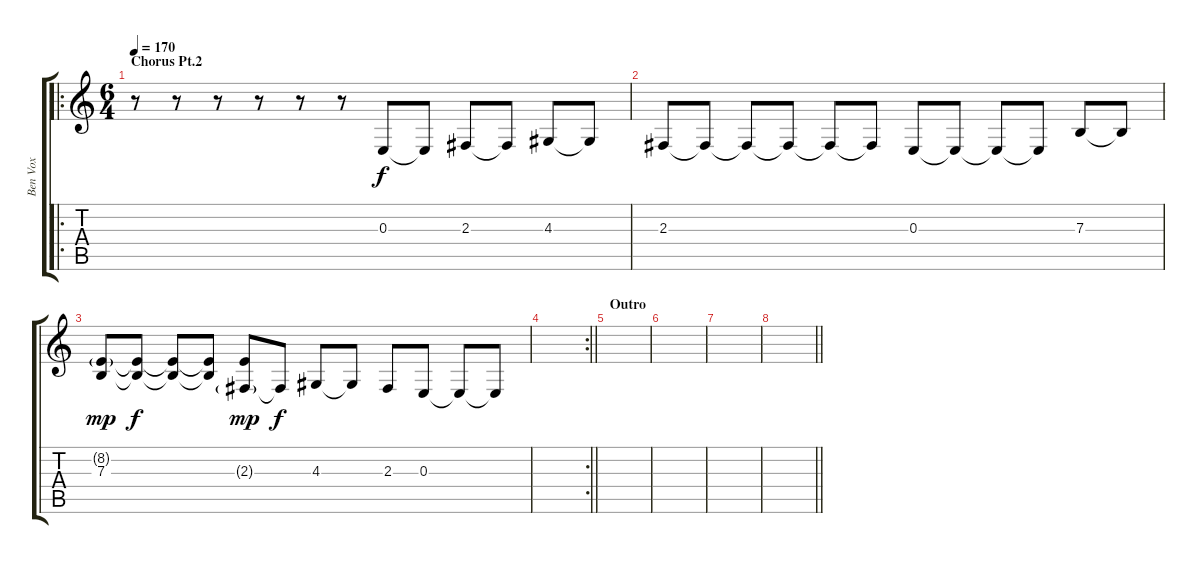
\track ("Ben Vox" "Ben Vox") {instrument lead2sawtooth}
\staff {score tabs}
\tuning (Db4 Ab3 E3 B2 Gb2 B1) {hide}
\ro
\ts (6 4)
\section ("" "Chorus Pt.2")
\tempo 170
\clef g2
\ks c
r.8{dy f} r.8 r.8 r.8 r.8 r.8 0.3.8 0.3{t}.8 2.3.8 2.3{t}.8 4.3.8 4.3{t}.8 |
2.3.8 2.3{t}.8 2.3{t}.8 2.3{t}.8 2.3{t}.8 2.3{t}.8 0.3.8 0.3{t}.8 0.3{t}.8 0.3{t}.8 7.3.8 7.3{t}.8 |
(8.2{g} 7.3).8{dy mp} (8.2{t} 7.3{t}).8{dy f} (8.2{t} 7.3{t}).8 (8.2{t} 7.3{t}).8 (8.2{t} 2.3{g}).8{dy mp} 2.3{t}.8{dy f} 4.3.8 4.3{t}.8 2.3.8 0.3.8 0.3{t}.8 0.3{t}.8 |
\rc 2
\barLineRight lightlight
|
\section ("" "Outro")
|
|
|
\barLineRight lightlight
